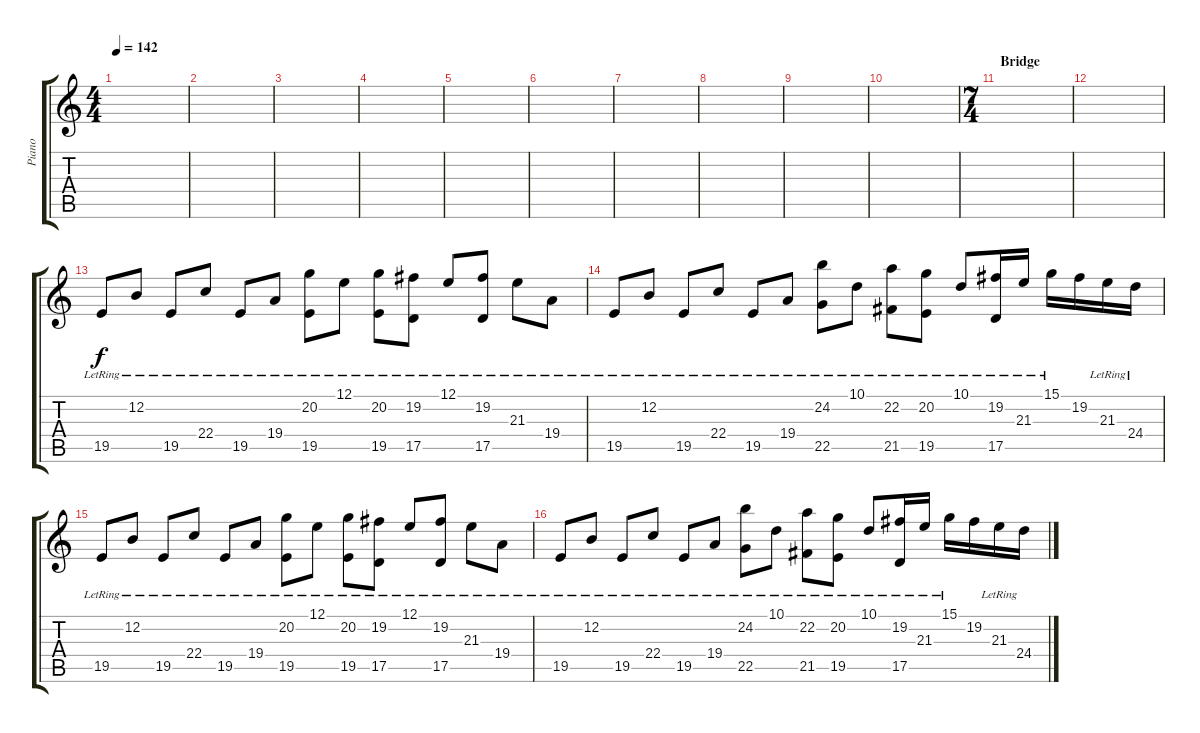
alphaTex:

\track ("Piano" "Piano") {instrument acousticgrandpiano}
\staff {score tabs}
\tuning (E4 B3 G3 D3 A2 E2) {hide}
\ts (4 4)
\tempo 142
\clef g2
\ks c
|
|
|
|
|
|
|
|
|
|
\ts (7 4)
\section ("" "Bridge")
|
|
19.5{lr}.8{volume 13 balance 6} 12.2{lr}.8 19.5{lr}.8 22.4{lr}.8 19.5{lr}.8 19.4{lr}.8 (20.2{lr} 19.5{lr}).8 12.1{lr}.8 (20.2{lr} 19.5).8 (19.2{lr} 17.5{lr}).8 12.1{lr}.8 (19.2{lr} 17.5{lr}).8 21.3{lr}.8 19.4{lr}.8 |
19.5{lr}.8 12.2{lr}.8 19.5{lr}.8 22.4{lr}.8 19.5{lr}.8 19.4{lr}.8 (24.2{lr} 22.5{lr}).8 10.1{lr}.8 (22.2{lr} 21.5).8 (20.2{lr} 19.5{lr}).8 10.1{lr}.8 (19.2{lr} 17.5{lr}).16 21.3{lr}.16 15.1{lr}.16 19.2.16 21.3{lr}.16 24.4{lr}.16 |
19.5{lr}.8{volume 12 balance 8} 12.2{lr}.8 19.5{lr}.8 22.4{lr}.8 19.5{lr}.8 19.4{lr}.8 (20.2{lr} 19.5{lr}).8 12.1{lr}.8 (20.2{lr} 19.5).8 (19.2{lr} 17.5{lr}).8 12.1{lr}.8 (19.2{lr} 17.5{lr}).8 21.3{lr}.8 19.4{lr}.8 |
19.5{lr}.8 12.2{lr}.8 19.5{lr}.8 22.4{lr}.8 19.5{lr}.8 19.4{lr}.8 (24.2{lr} 22.5{lr}).8 10.1{lr}.8 (22.2{lr} 21.5).8 (20.2{lr} 19.5{lr}).8 10.1{lr}.8 (19.2{lr} 17.5{lr}).16 21.3{lr}.16 15.1{lr}.16 19.2.16 21.3{lr}.16 24.4{lr}.16
